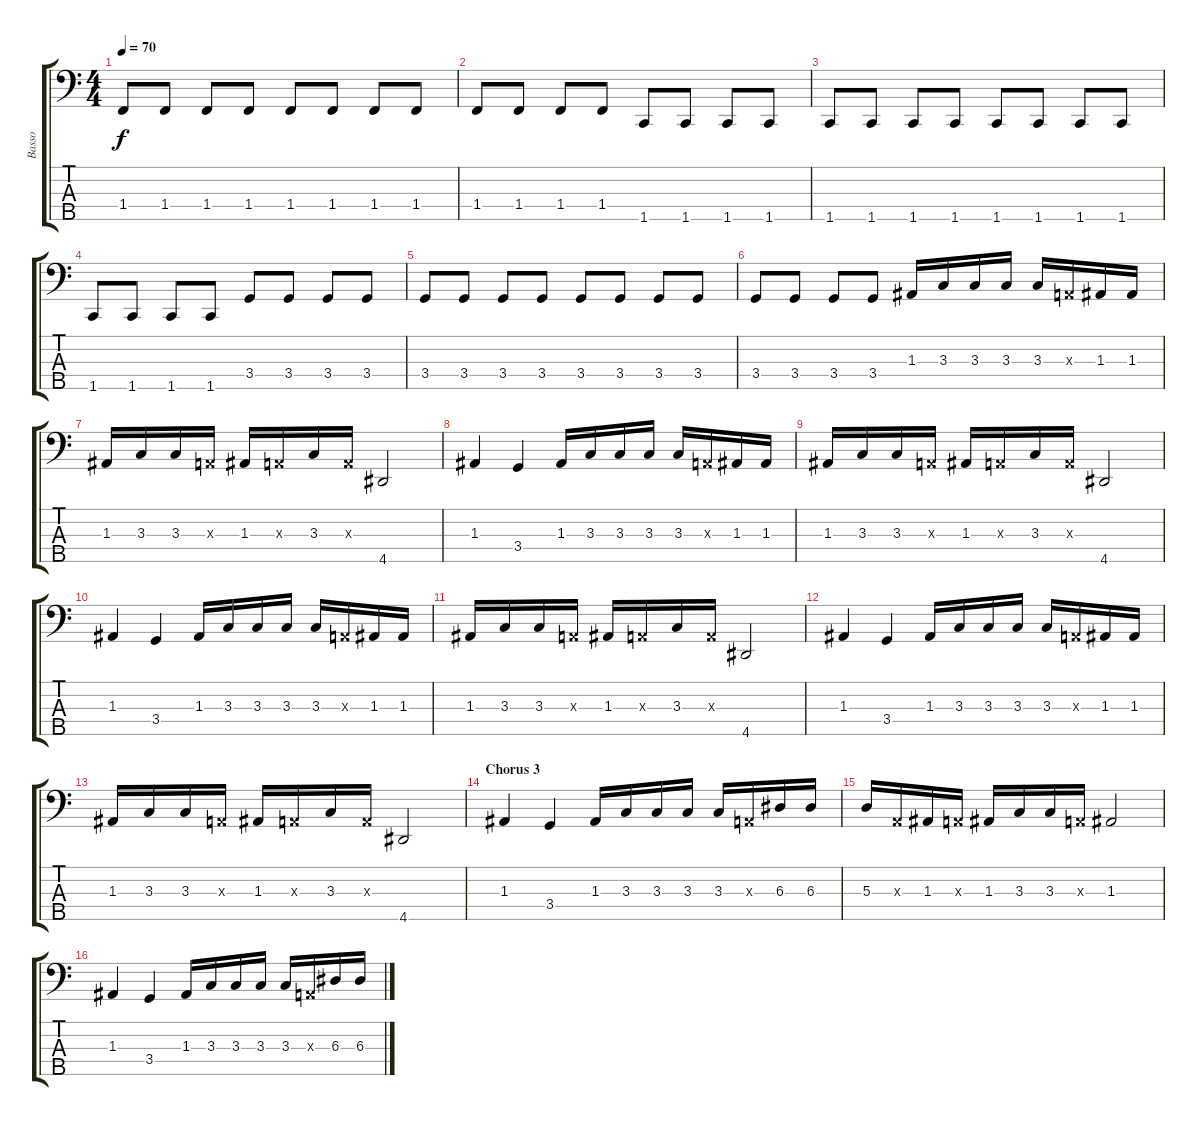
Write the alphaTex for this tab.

\track ("Basso" "Basso") {instrument electricbassfinger}
\staff {score tabs}
\tuning (G2 D2 A1 E1 B0) {hide}
\ts (4 4)
\tempo 70
\clef f4
\ks c
1.4.8{dy f} 1.4.8 1.4.8 1.4.8 1.4.8 1.4.8 1.4.8 1.4.8 |
1.4.8 1.4.8 1.4.8 1.4.8 1.5.8 1.5.8 1.5.8 1.5.8 |
1.5.8 1.5.8 1.5.8 1.5.8 1.5.8 1.5.8 1.5.8 1.5.8 |
1.5.8 1.5.8 1.5.8 1.5.8 3.4.8 3.4.8 3.4.8 3.4.8 |
3.4.8 3.4.8 3.4.8 3.4.8 3.4.8 3.4.8 3.4.8 3.4.8 |
3.4.8 3.4.8 3.4.8 3.4.8 1.3.16 3.3.16 3.3.16 3.3.16 3.3.16 0.3{x}.16 1.3.16 1.3.16 |
1.3.16 3.3.16 3.3.16 0.3{x}.16 1.3.16 0.3{x}.16 3.3.16 0.3{x}.16 4.5.2 |
1.3.4 3.4.4 1.3.16 3.3.16 3.3.16 3.3.16 3.3.16 0.3{x}.16 1.3.16 1.3.16 |
1.3.16 3.3.16 3.3.16 0.3{x}.16 1.3.16 0.3{x}.16 3.3.16 0.3{x}.16 4.5.2 |
1.3.4 3.4.4 1.3.16 3.3.16 3.3.16 3.3.16 3.3.16 0.3{x}.16 1.3.16 1.3.16 |
1.3.16 3.3.16 3.3.16 0.3{x}.16 1.3.16 0.3{x}.16 3.3.16 0.3{x}.16 4.5.2 |
1.3.4 3.4.4 1.3.16 3.3.16 3.3.16 3.3.16 3.3.16 0.3{x}.16 1.3.16 1.3.16 |
1.3.16 3.3.16 3.3.16 0.3{x}.16 1.3.16 0.3{x}.16 3.3.16 0.3{x}.16 4.5.2 |
\section ("" "Chorus 3")
1.3.4 3.4.4 1.3.16 3.3.16 3.3.16 3.3.16 3.3.16 0.3{x}.16 6.3.16 6.3.16 |
5.3.16 0.3{x}.16 1.3.16 0.3{x}.16 1.3.16 3.3.16 3.3.16 0.3{x}.16 1.3.2 |
1.3.4 3.4.4 1.3.16 3.3.16 3.3.16 3.3.16 3.3.16 0.3{x}.16 6.3.16 6.3.16
